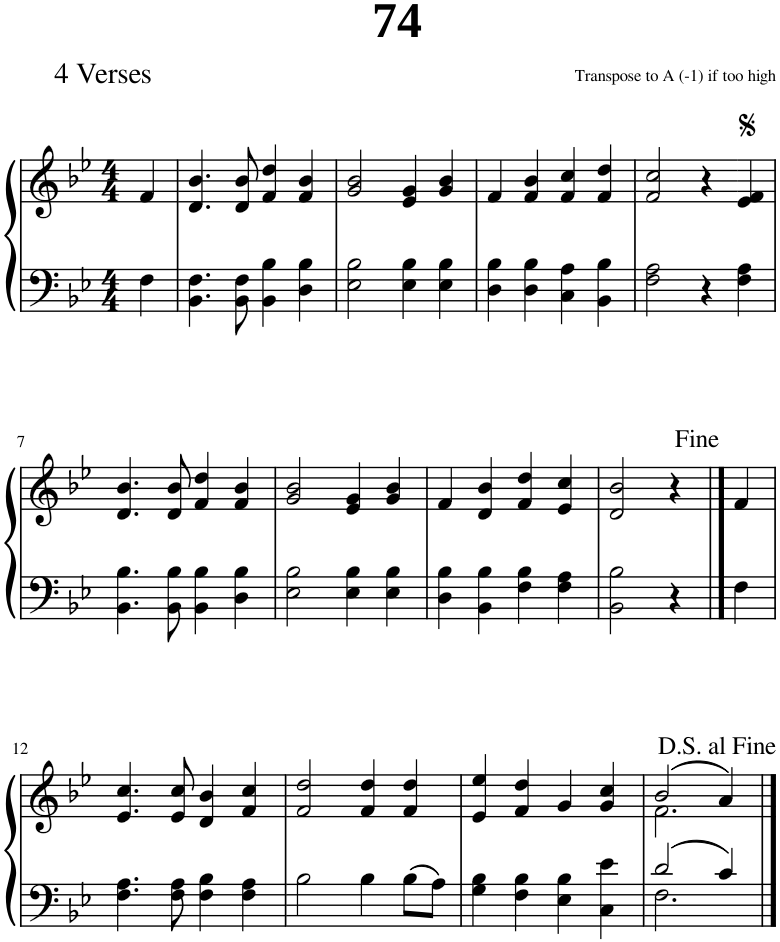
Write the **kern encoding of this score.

**kern	**kern
*part1	*part1
*staff2	*staff1
*I"Piano	*
*I'Pno.	*
*clefF4	*clefG2
*k[b-e-]	*k[b-e-]
*M4/4	*M4/4
=1	=1
4F\	4f/
=2	=2
4.BB-\ 4.F\	4.d/ 4.b-/
8BB-\ 8F\	8d/ 8b-/
4BB-\ 4B-\	4f/ 4dd/
4D\ 4B-\	4f/ 4b-/
=3	=3
2E-\ 2B-\	2g/ 2b-/
4E-\ 4B-\	4e-/ 4g/
4E-\ 4B-\	4g/ 4b-/
=4	=4
4D\ 4B-\	4f/
4D\ 4B-\	4f/ 4b-/
4C\ 4A\	4f/ 4cc/
4BB-\ 4B-\	4f/ 4dd/
=5	=5
2F\ 2A\	2f/ 2cc/
4r	4r
=6-	=6-
4F\ 4A\	4e-/ 4f/
!!LO:LB:g=z
=7	=7
4.BB-\ 4.B-\	4.d/ 4.b-/
8BB-\ 8B-\	8d/ 8b-/
4BB-\ 4B-\	4f/ 4dd/
4D\ 4B-\	4f/ 4b-/
=8	=8
2E-\ 2B-\	2g/ 2b-/
4E-\ 4B-\	4e-/ 4g/
4E-\ 4B-\	4g/ 4b-/
=9	=9
4D\ 4B-\	4f/
4BB-\ 4B-\	4d/ 4b-/
4F\ 4B-\	4f/ 4dd/
4F\ 4A\	4e-/ 4cc/
=10	=10
2BB-\ 2B-\	2d/ 2b-/
4r	4r
==11	==11
4F\	4f/
!!LO:LB:g=z
=12	=12
4.F\ 4.A\	4.e-/ 4.cc/
8F\ 8A\	8e-/ 8cc/
4F\ 4B-\	4d/ 4b-/
4F\ 4A\	4f/ 4cc/
=13	=13
2B-\	2f/ 2dd/
4B-\	4f/ 4dd/
8B-\L	4f/ 4dd/
8A\J	.
=14	=14
4G\ 4B-\	4e-/ 4ee-/
4F\ 4B-\	4f/ 4dd/
4E-\ 4B-\	4g/
4C\ 4e-\	4g/ 4cc/
=15	=15
*^	*^
2d/	2.F\	(2b-/	2.f\
4c/	.	4a/)	.
*v	*v	*	*
*	*v	*v
==	==
*-	*-
